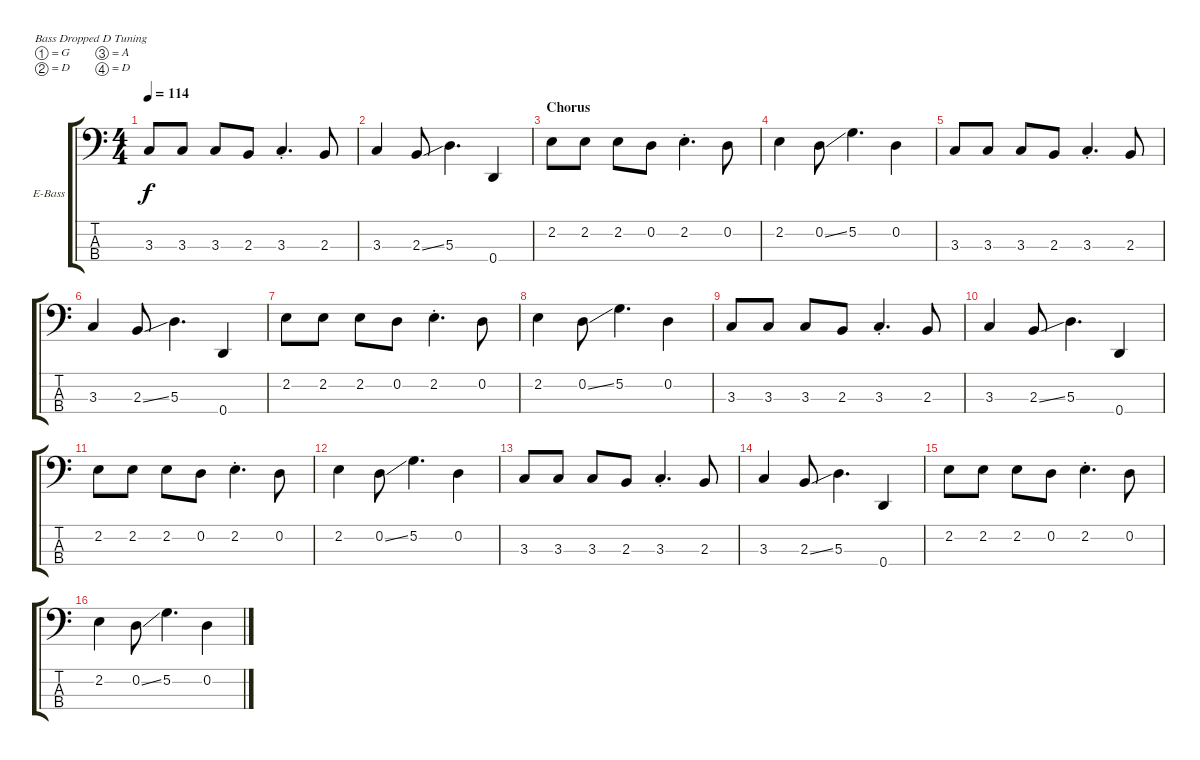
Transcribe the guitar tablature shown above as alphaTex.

\defaultSystemsLayout 4
\bracketExtendMode groupsimilarinstruments
\firstSystemTrackNameOrientation horizontal
\otherSystemsTrackNameOrientation horizontal
\track ("Electric Bass" "E-Bass") {instrument electricbassfinger}
\staff {score tabs}
\tuning (G2 D2 A1 D1)
\ts (4 4)
\tempo 114
\clef f4
\ks c
3.3.8{dy f} 3.3.8 3.3.8 2.3.8 3.3{st}.4{d} 2.3.8 |
3.3.4 2.3{ss}.8 5.3.4{d} 0.4.4 |
\section ("" "Chorus")
2.2.8 2.2.8 2.2.8 0.2.8 2.2{st}.4{d} 0.2.8 |
2.2.4 0.2{ss}.8 5.2.4{d} 0.2.4 |
3.3.8 3.3.8 3.3.8 2.3.8 3.3{st}.4{d} 2.3.8 |
3.3.4 2.3{ss}.8 5.3.4{d} 0.4.4 |
2.2.8 2.2.8 2.2.8 0.2.8 2.2{st}.4{d} 0.2.8 |
2.2.4 0.2{ss}.8 5.2.4{d} 0.2.4 |
3.3.8 3.3.8 3.3.8 2.3.8 3.3{st}.4{d} 2.3.8 |
3.3.4 2.3{ss}.8 5.3.4{d} 0.4.4 |
2.2.8 2.2.8 2.2.8 0.2.8 2.2{st}.4{d} 0.2.8 |
2.2.4 0.2{ss}.8 5.2.4{d} 0.2.4 |
3.3.8 3.3.8 3.3.8 2.3.8 3.3{st}.4{d} 2.3.8 |
3.3.4 2.3{ss}.8 5.3.4{d} 0.4.4 |
2.2.8 2.2.8 2.2.8 0.2.8 2.2{st}.4{d} 0.2.8 |
2.2.4 0.2{ss}.8 5.2.4{d} 0.2.4
